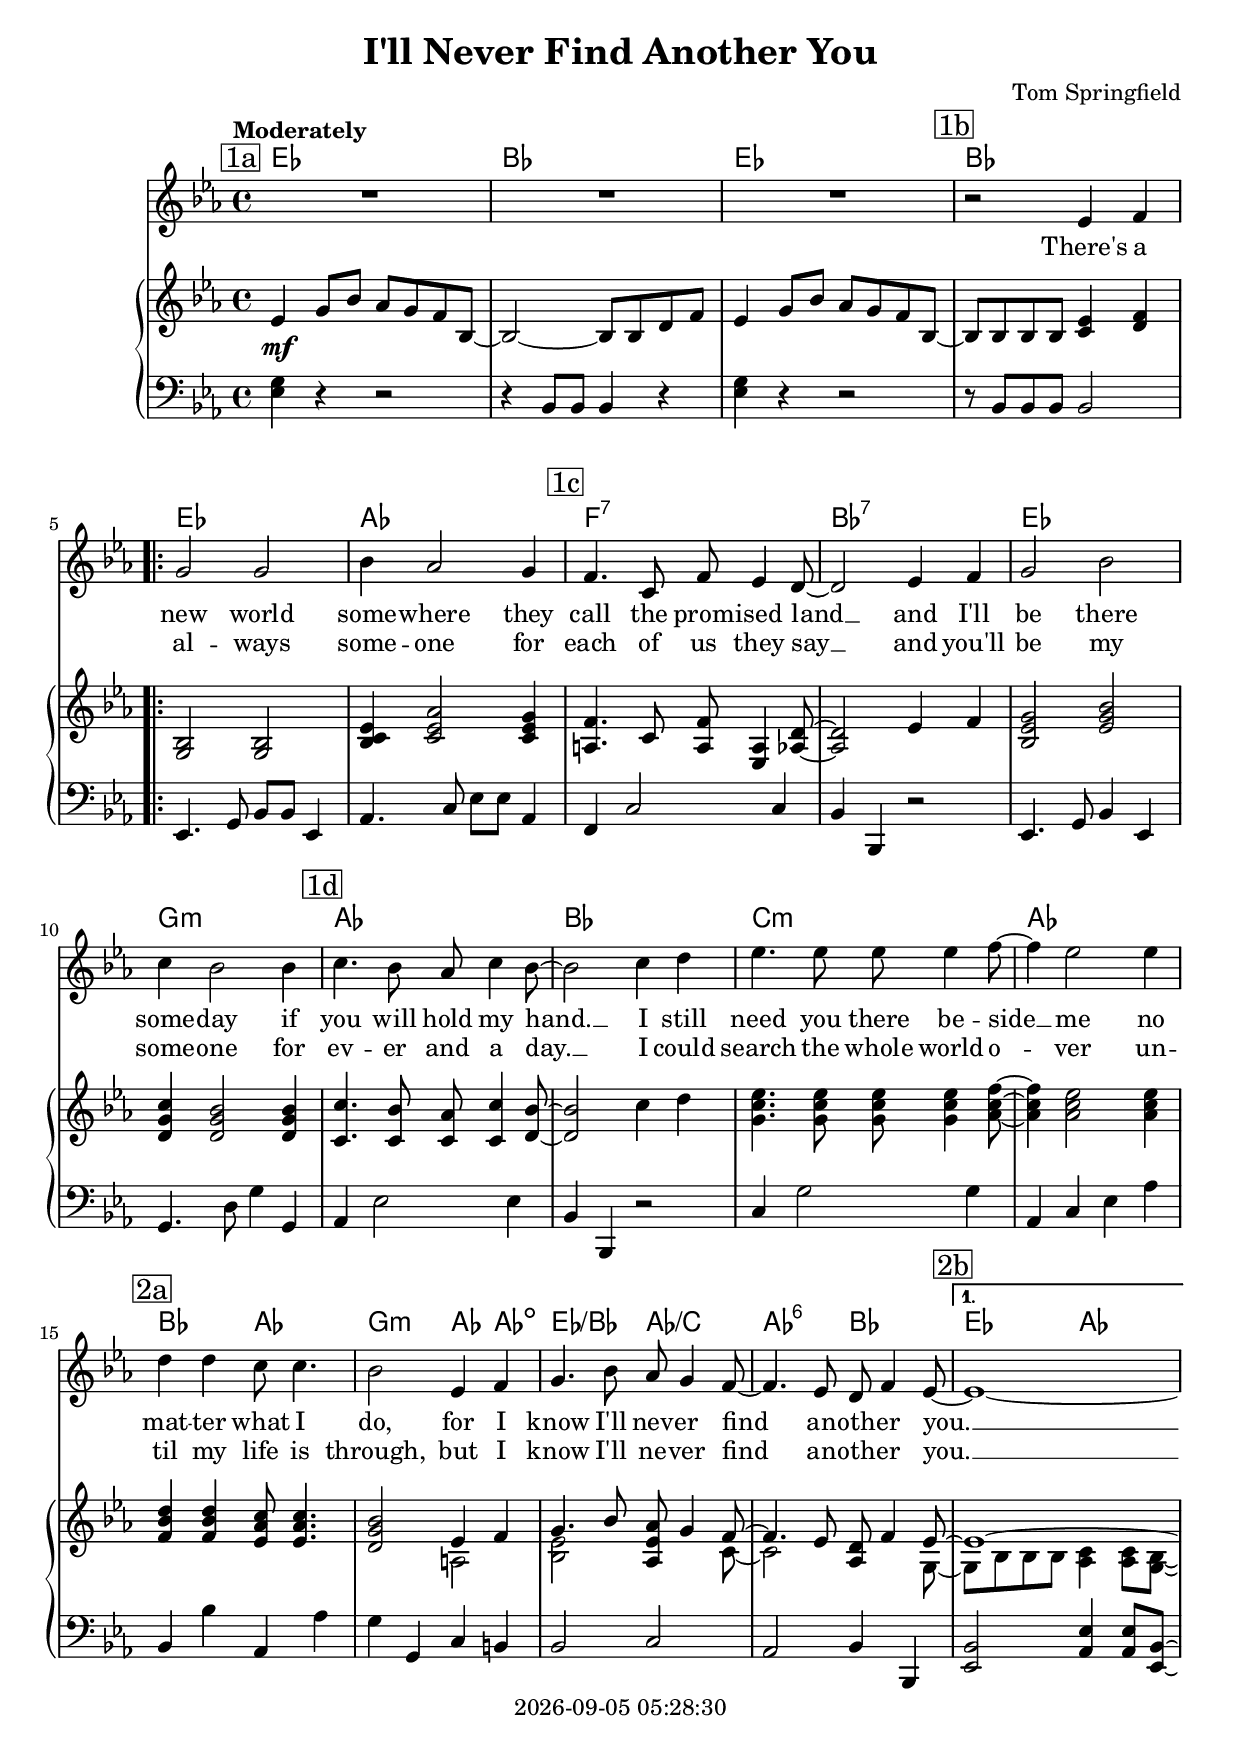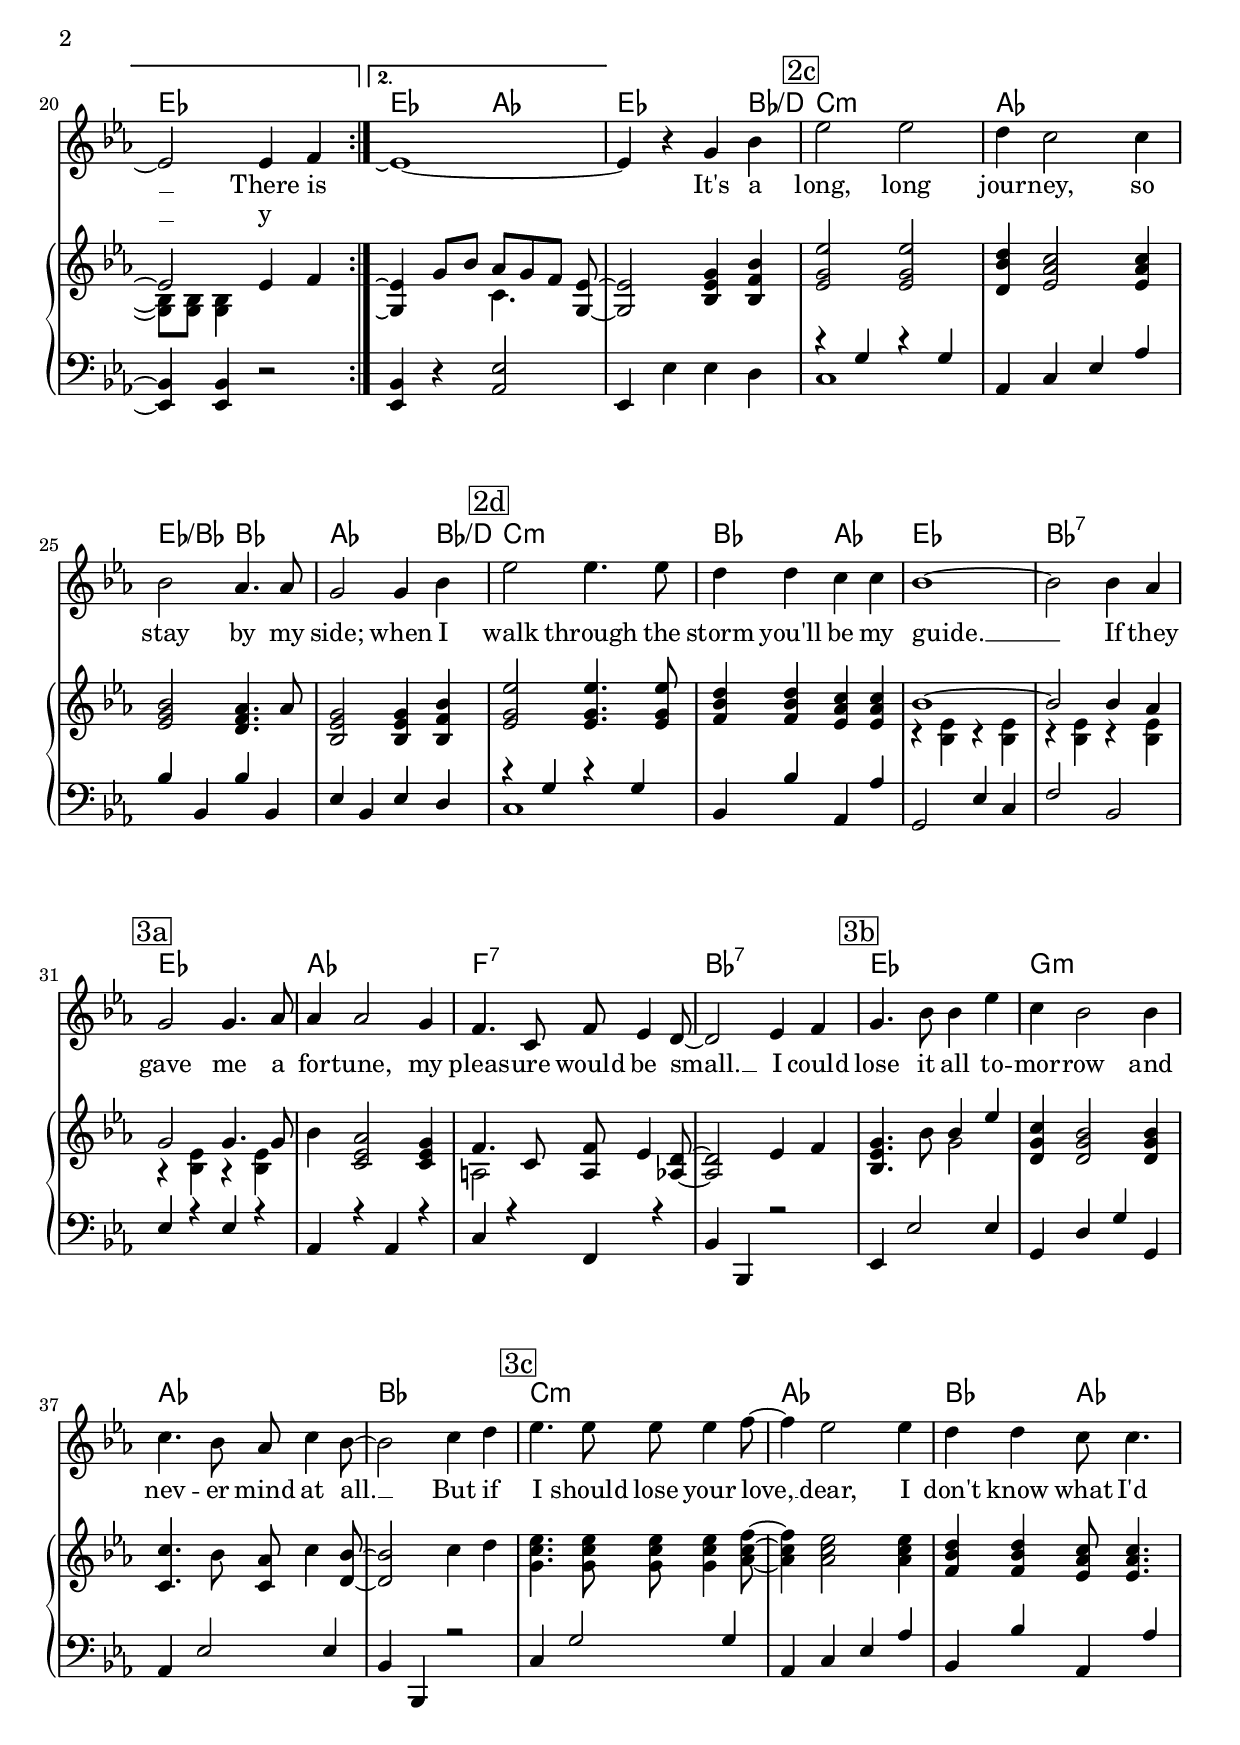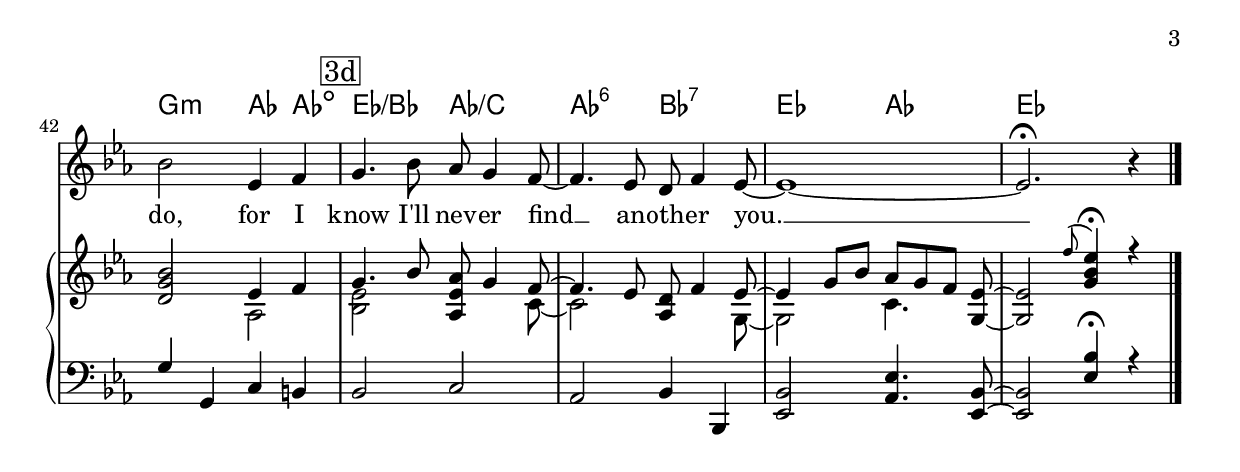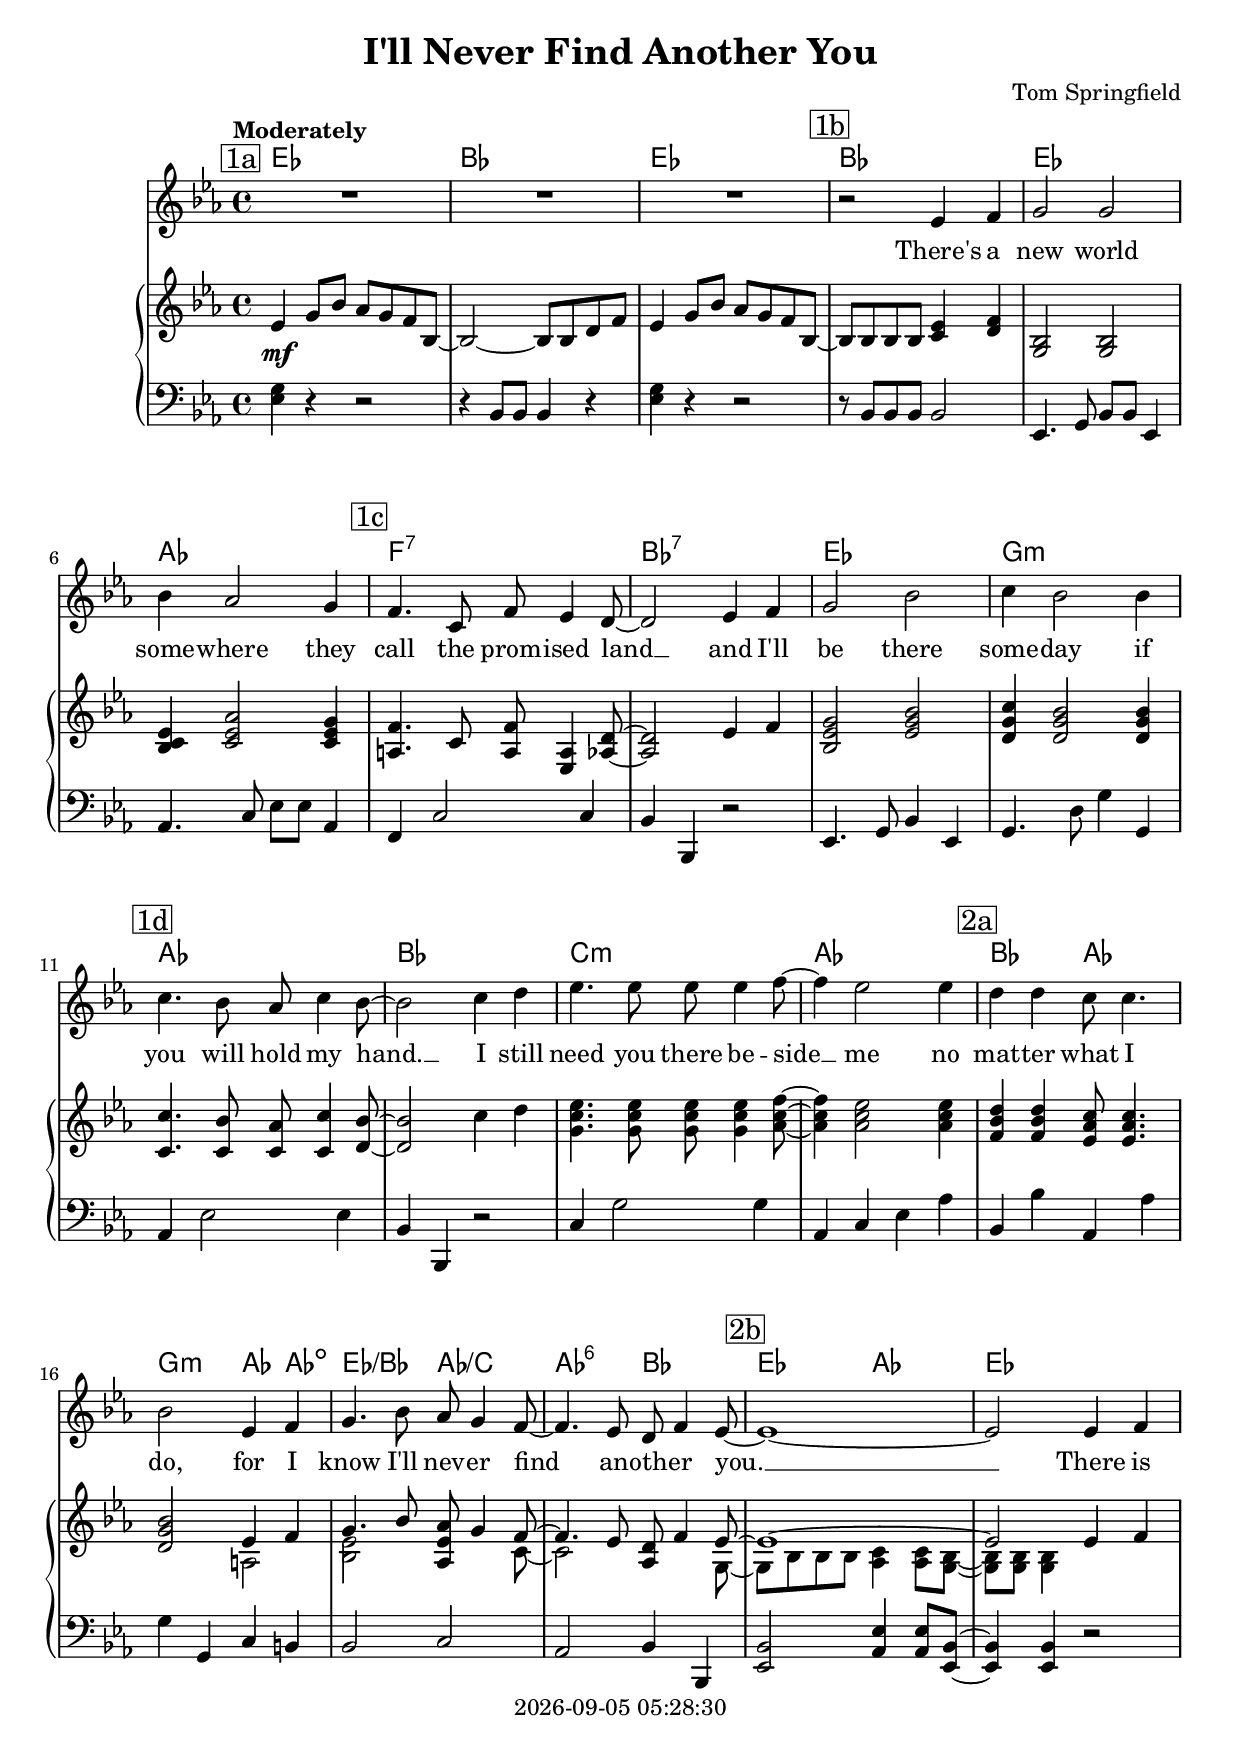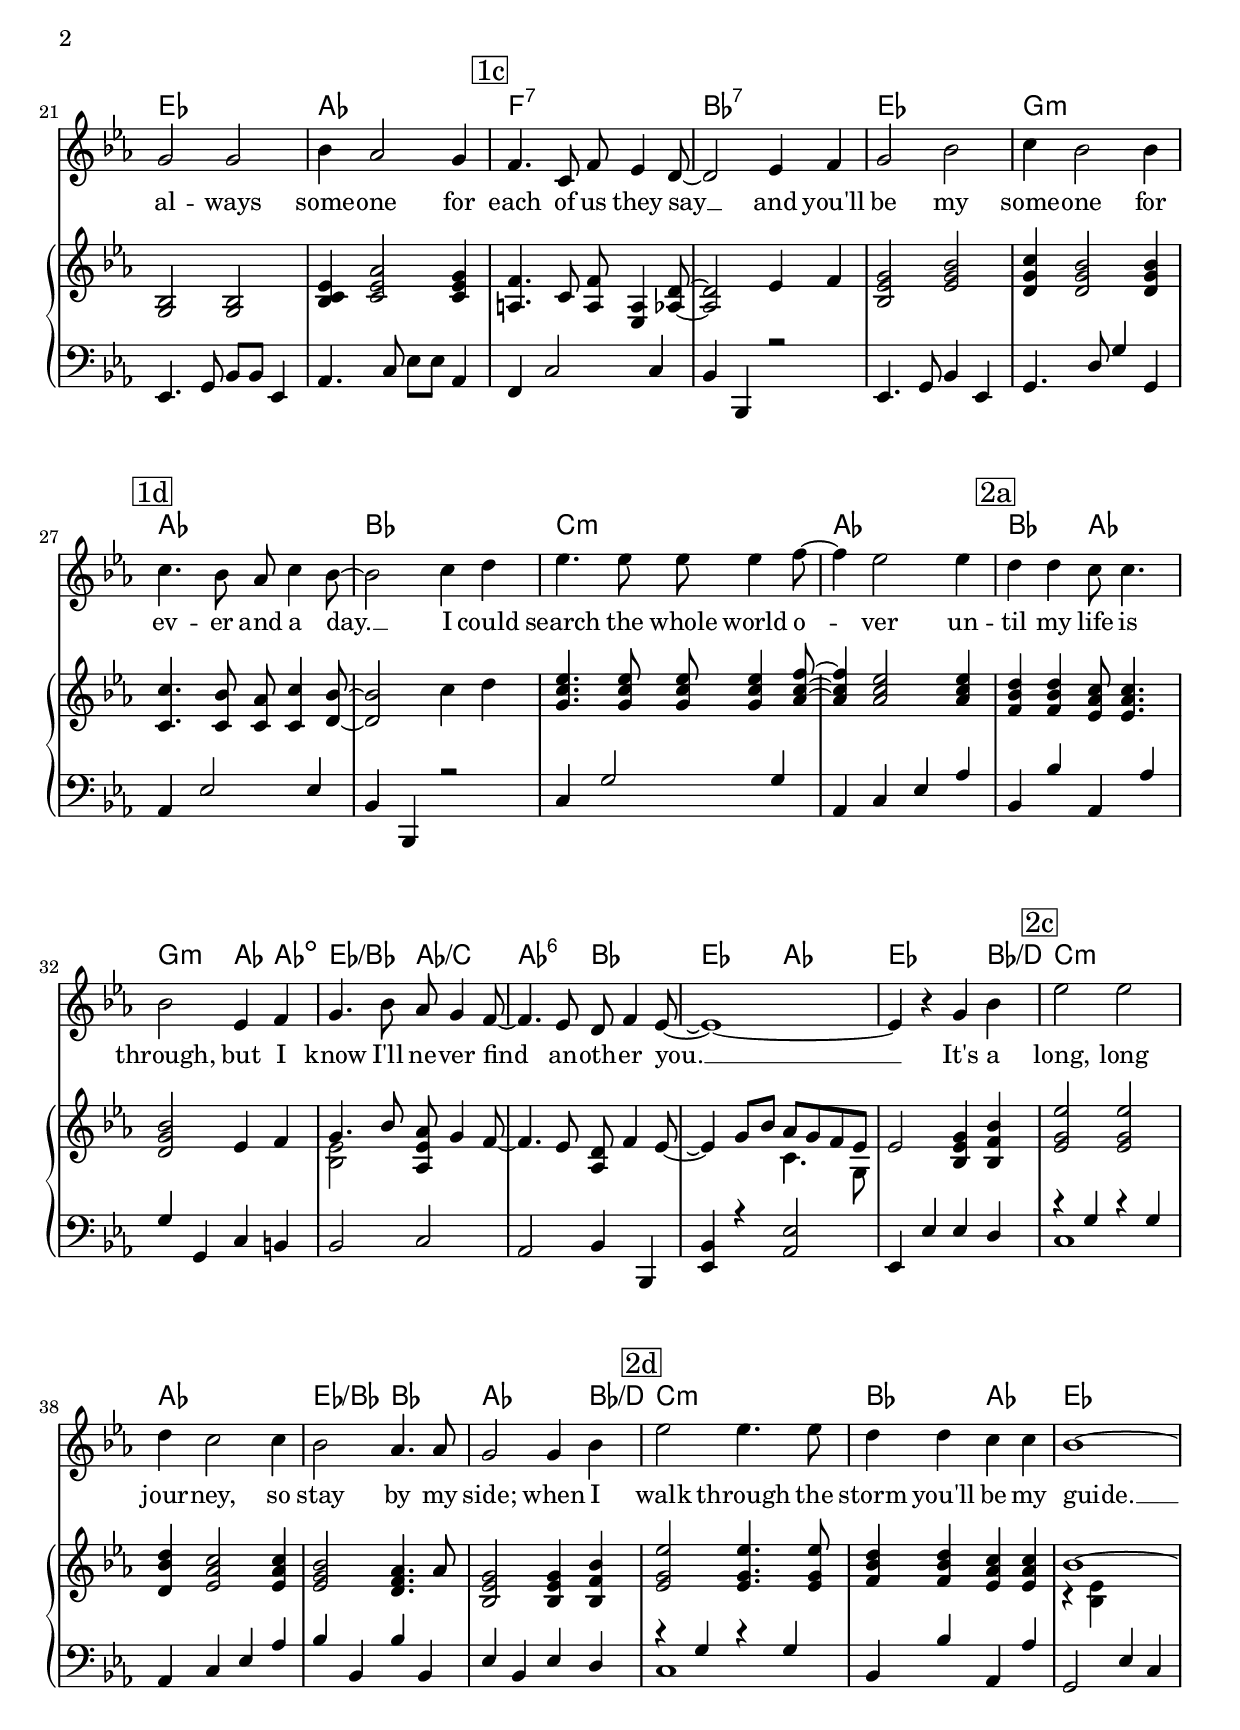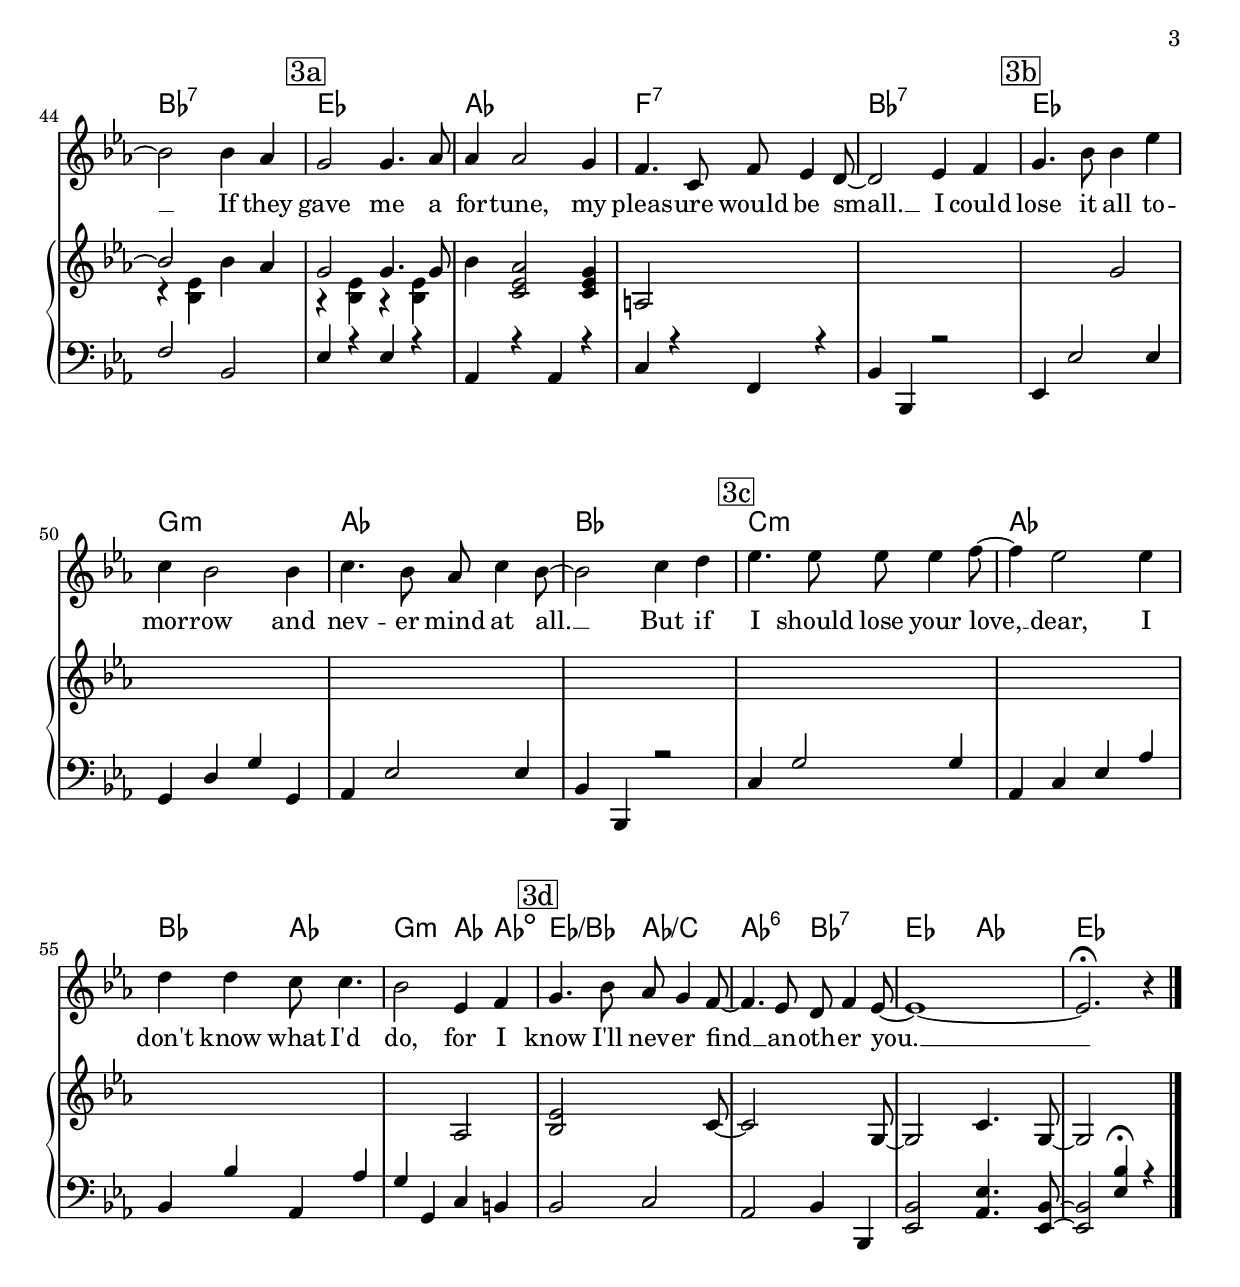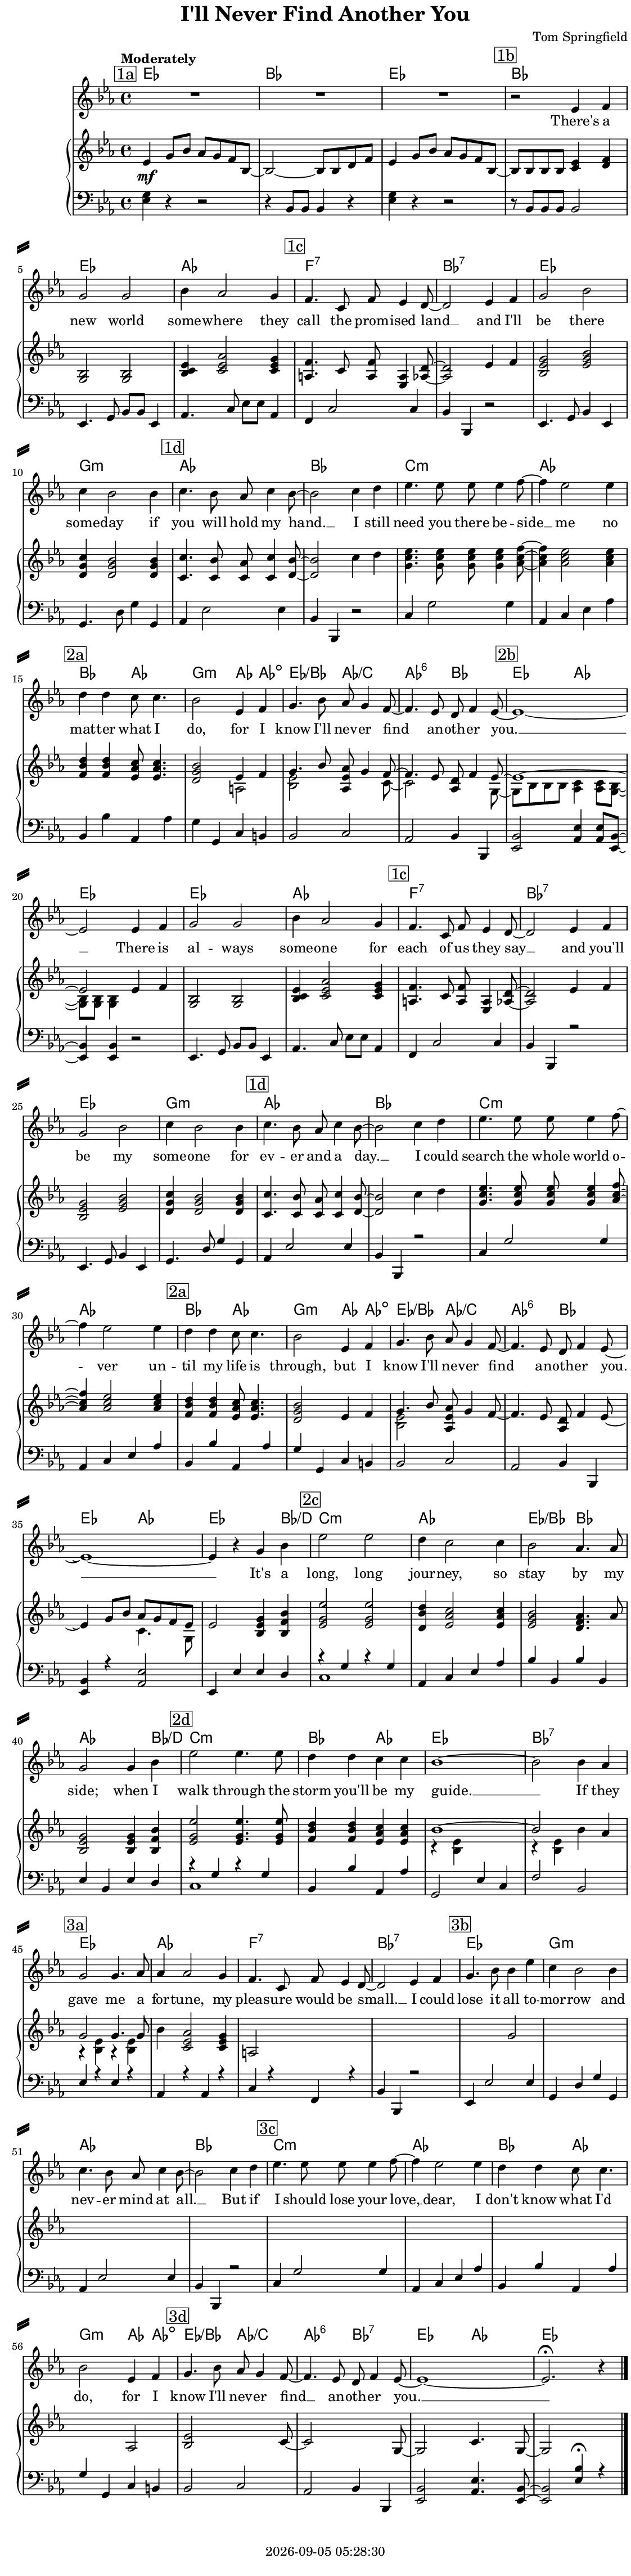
\version "2.22.0"

\include "predefined-guitar-fretboards.ly"
\include "articulate.ly"

today = #(strftime "%Y-%m-%d %H:%M:%S" (localtime (current-time)))

\header {
% centered at top
%  dedication  = "dedication"
  title       = "I'll Never Find Another You"
%  subtitle    = "subtitle"
%  subsubtitle = "subsubtitle"
%  instrument  = "instrument"
  
% arrangement of following lines:
%
%  poet    composer
%  meter   arranger
%  piece       opus

  composer    = "Tom Springfield"
%  arranger    = "arranger"
%  opus        = "opus"

%  poet        = "poet"
%  meter       = "meter"
%  piece       = "piece"

% centered at bottom
% tagline     = "tagline" % default lilypond version
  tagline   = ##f
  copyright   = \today
}

% #(set-global-staff-size 16)

global = {
  \key ees \major
  \time 4/4
}

TempoTrack = {
  \tempo Moderately 4=114
  \set Score.tempoHideNote = ##t
  s1
}

RehearsalTrack = {
%  \set Score.currentBarNumber = #5
  \mark \markup { \box "1a" } s1*3
  \mark \markup { \box "1b" } s1
  \repeat volta 2 {
    s1*2
  \mark \markup { \box "1c" } s1*4
  \mark \markup { \box "1d" } s1*4
  \mark \markup { \box "2a" } s1*4
    \alternative {
      { \mark \markup { \box "2b" } s1*2 }
      {s1}
    }
  }
  s1
  \mark \markup { \box "2c" } s1*4
  \mark \markup { \box "2d" } s1*4
  \mark \markup { \box "3a" } s1*4
  \mark \markup { \box "3b" } s1*4
  \mark \markup { \box "3c" } s1*4
  \mark \markup { \box "3d" } s1*4
}

ChordTrack = \chordmode {
  ees1
  bes1
  ees1
  bes1 % 1b
  \repeat volta 2 {
    ees1
    aes1
    f1:7 % 1c
    bes1:7
    ees1
    g1:m
    aes1 % 1d
    bes1
    c1:m
    aes1
    bes2 aes % 2a
    g2:m aes4 aes:dim
    ees2/bes
    aes/c
    aes2:6 bes
    \alternative {
      {
        ees2 aes % 2b
        ees1
      }
      {ees2 aes}
    }
  }
  ees2. bes4/d
  c1:m % 2c
  aes1
  ees2/bes bes
  aes2. bes4/d
  c1:m % 2d
  bes2 aes
  ees1
  bes1:7
  ees1 % 3a
  aes1
  f1:7
  bes1:7
  ees1 g:m aes bes % 3b
  c1:m | aes | bes2 aes | g2:m aes4 aes:dim % 3c
  ees2/bes aes/c | aes:6 bes:7 | ees aes | ees1 | % 3d
}

melody = \relative {
  \global
  R1*3
  r2 ees'4 f % 1b
  \repeat volta 2 {
    g2 2
    bes4 aes2 g4
    f4. c8 f ees4 d8~ % 1c
    d2 ees4 f
    g2 bes
    c4 bes2 4
    c4. bes8 aes c4 bes8~ % 1d
    bes2 c4 d
    ees4. 8 8 4 f8~
    f4 ees2 4
    d4 4 c8 4. % 2a
    bes2 ees,4 f
    g4. bes8 aes g4 f8~
    f4. ees8 d f4 ees8~
    \alternative {
      {
        ees1~ % 2b
        ees2 4 f
      }
      {
        ees1\repeatTie ~
      }
    }
  }
  ees4 r g bes
  ees2 ees % 2c
  d4 c2 4
  bes2 aes4. 8
  g2 4 bes
  ees2 4. 8 % 2d
  d4 4 c c
  bes1~
  bes2 4 aes
  g2 4. aes8 % 3a
  aes4 2 g4
  f4. c8 f ees4 d8~
  d2 ees4 f
  g4. bes8 4 ees % 3b
  c4 bes2 4
  c4. bes8 aes c4 bes8~
  bes2 c4 d
  ees4. 8 8 4 f8~ % 3c
  f4 ees2 4
  d4 4 c8 4.
  bes2 ees,4 f
  g4. bes8 aes g4 f8~ % 3d
  f4. ees8 d f4 ees8~
  ees1~
  ees2.\fermata r4
  \bar "|."
}

wordsOne = \lyricmode {
  There's a new world some -- where they call the prom -- ised land __
  and I'll be there some -- day if you will hold my hand. __
  I still need you there be -- side __ me
  no mat -- ter what I do,
  for I know I'll nev -- er find an -- oth -- er you. __

  There is _

  It's a long, long jour -- ney, so stay by my side;
  when I walk through the storm you'll be my guide. __
  If they gave me a for -- tune, my pleas -- ure would be small. __
  I could lose it all to -- mor -- row and nev -- er mind at all. __
  But if I should lose your love, __ dear,
  I don't know what I'd do,
  for I know I'll nev -- er find __ an -- oth -- er you. __
}

wordsTwo = \lyricmode {
  _ _
  al -- ways some -- one for each of us they say __
  and you'll be my some -- one for ev -- er and a day. __
  I could search the whole world o -- ver un -- til my life is through,
  but Ι know I'll ne -- ver find an -- oth -- er you. __
y}

wordsSingle = \lyricmode {
  There's a new world some -- where they call the prom -- ised land __
  and I'll be there some -- day if you will hold my hand. __
  I still need you there be -- side __ me
  no mat -- ter what I do,
  for I know I'll nev -- er find an -- oth -- er you. __

  There is al -- ways some -- one for each of us they say __
  and you'll be my some -- one for ev -- er and a day. __
  I could search the whole world o -- ver un -- til my life is through,
  but Ι know I'll ne -- ver find an -- oth -- er you. __

  It's a long, long jour -- ney, so stay by my side;
  when I walk through the storm you'll be my guide. __
  If they gave me a for -- tune, my pleas -- ure would be small. __
  I could lose it all to -- mor -- row and nev -- er mind at all. __
  But if I should lose your love, __ dear,
  I don't know what I'd do,
  for I know I'll nev -- er find __ an -- oth -- er you. __
}

wordsMidi = \lyricmode {
  "There's " "a " "new " "world " some "where " "they " "call " "the " prom "ised " "land " 
  "\nand " "I'll " "be " "there " some "day " "if " "you " "will " "hold " "my " "hand. " 
  "\nI " "still " "need " "you " "there " be "side "  "me "
  "\nno " mat "ter " "what " "I " "do, "
  "\nfor " "I " "know " "I'll " nev "er " "find " an oth "er " "you. " 

  "\nThere " "is " al "ways " some "one " "for " "each " "of " "us " "they " "say " 
  "\nand " "you'll " "be " "my " some "one " "for " ev "er " "and " "a " "day. " 
  "\nI " "could " "search " "the " "whole " "world " o "ver " un "til " "my " "life " "is " "through, "
  "\nbut " "Ι " "know " "I'll " ne "ver " "find " an oth "er " "you. " 

  "\nIt's " "a " "long, " "long " jour "ney, " "so " "stay " "by " "my " "side; "
  "\nwhen " "I " "walk " "through " "the " "storm " "you'll " "be " "my " "guide. " 
  "\nIf " "they " "gave " "me " "a " for "tune, " "my " pleas "ure " "would " "be " "small. " 
  "\nI " "could " "lose " "it " "all " to mor "row " "and " nev "er " "mind " "at " "all. " 
  "\nBut " "if " "I " "should " "lose " "your " "love, "  "dear, "
  "\nI " "don't " "know " "what " "I'd " "do, "
  "\nfor " "I " "know " "I'll " nev "er " "find "  an oth "er " "you. " 
}

pianoRHone = \relative {
  \global
  ees'4 g8 bes aes g f bes, ~
  bes2 ~ 8 8 d f
  ees4 g8 bes aes g f bes,~
  bes8 8 8 8 <c ees>4 <d f> % 1b
  \repeat volta 2 {
    <bes g>2 q
    <c ees bes>4 <c ees aes>2 <c ees g>4
    <a f'>4. c8 q <a ees>4 <aes d>8~ % 1c
    q2 ees'4 f
    <bes, ees g>2 <ees g bes>
    <d g c>4 <d g bes>2 q4
    <c c'>4. <c bes'>8 <c aes'> <c c'>4 <d bes'>8~ % 1d
    q2 c'4 d
    <g, c ees>4. 8 8 4 <aes c f>8~
    q4 <aes c ees>2 4
    <f bes d>4 4 <ees aes c>8 4. % 2a
    <d g bes>2 ees4 f
    g4. bes8 <aes, ees' aes>8 g'4 f8~
    f4. ees8 <aes, d> f'4 ees8~
    \alternative {
      {
        ees1~ % 2b
        ees2 4 f
      }
      {
        ees4\repeatTie g8 bes aes g f ees~
      }
    }
  }
  ees2 <bes ees g>4 <bes f' bes>
  <ees g ees'>2 2 % 2c
  <d bes' d>4 <ees aes c>2 4
  <ees g bes>2 <d f aes>4. aes'8
  <bes, ees g>2 4 <bes f' bes>
  <ees g ees'>2 4. 8 % 2d
  <f bes d>4 4 <ees aes c> q
  bes'1~
  bes2 4 aes
  g2 4. 8 % 3a
  bes4 <c, ees aes>2 <c ees g>4
  f4. c8 <a f'>8 ees'4 <aes, d>8~
  q2 ees'4 f
  <bes, ees g>4. bes'8 4 ees % 3b
  <d, g c>4 <d g bes>2 4
  <c c'>4. bes'8 <c, aes'> c'4 <d, bes'>8~
  q2 c'4 d
  <g, c ees>4. 8 8 4 <aes c f>8~ % 3c
  q4 <aes c ees>2 4
  <f bes d>4 4 <ees aes c>8 4.
  <d g bes>2 ees4 f
  g4. bes8 <aes, ees' aes>8 g'4 f8~ % 3d
  f4. ees8 <aes, d> f'4 ees8~
  ees4 g8 bes aes g f ees~
  ees2 \appoggiatura f'8 <g, bes ees>4\fermata r4
  \bar "|."
}

pianoRHtwo = \relative {
  \global
  s1*4
  \repeat volta 2 {
    s1*11
    s2 a % 2a+
    <bes ees>2 s4. c8~
    c2 s4. g8~
    \alternative {
      {g8 bes bes bes <aes c>4 8 <g bes>~ | 8 8 4 s2}
      {g4\repeatTie s c4. g8~}
    }
  }
  g2 s
  s1*6
  \partCombineApart r4 <bes ees>4 r q % 2d++
  r4 <bes ees> r q
  r4 <bes ees> r q % 3a
  \partCombineAutomatic
  s1
  a2 s
  s1
  s2 g'2 % 3b
  s1*6
  s2 aes, % 3c+++
  <bes ees>2 s4. c8~
  c2 s4. g8~
  g2 c4. g8~
  g2 s
}

dynamicsPiano = {
  \override DynamicTextSpanner.style = #'none
  s1\mf
}

pianoLHone = \relative {
  \global
  <ees g>4 r r2
  r4 bes8 8 4 r
  <ees g>4 r r2
  r8 bes8 8 8 2 % 1b
  \repeat volta 2 {
    ees,4. g8 bes bes ees,4
    aes4. c8 ees ees aes,4
    f4 c'2 4 % 1c
    bes4 bes, r2
    ees4. g8 bes4 ees,
    g4. d'8 g4 g,
    aes4 ees'2 4 % 1d
    bes4 bes, r2
    c'4 g'2 4
    aes,4 c ees aes
    bes,4 bes' aes, aes' % 2a
    g4 g, c b
    bes2 c
    aes2 bes4 bes,
    \alternative {
      {
        <ees bes'>2 <aes ees'>4 8 <ees bes'>8~ % 2b
        q4 4 r2
      }
      {
        q4 r <aes ees'>2
      }
    }
  }
  ees4 ees' ees d
  \partCombineApart r4 g r g % 2c
  aes,4 c ees aes
  bes4 bes, bes' bes,
  ees4 bes ees d
  r4 g r g % 2d
  bes,4 bes' aes, aes'
  g,2 ees'4 c
  f2 bes,
  ees4 r ees r % 3a
  aes,4 r aes r
  c4 r f, r
  bes4 bes, r2
  ees4 ees'2 4 % 3b
  g,4 d' g g,
  aes4 ees'2 4
  bes4 bes, r2
  c'4 g'2 4 % 3c
  aes,4 c ees aes
  bes,4 bes' aes, aes'
  g4 g, c b
  bes2 c % 3d
  aes2 bes4 bes,
  <ees bes'>2 <aes ees'>4. <ees bes'>8~
  q2 <ees' bes'>4\fermata r
  \bar "|."
}

pianoLHtwo = \relative {
  \global
  s1*4
  \repeat volta 2 {
    s1*14
    \alternative {
      {s1*2}
      {s1}
    }
  }
  s1
  c1 % 2c
  s1*3
  c1 % 2d
  s1*19
}

\book {
  \bookOutputSuffix "repeat"
  \score {
    <<
      <<
        \new ChordNames { \ChordTrack }
%        \new FretBoards { \ChordTrack }
      >>
      <<
                                % Single melody staff
        \new Staff = melody \with {
          midiInstrument = "choir aahs"
        }
        <<
          \new Voice \TempoTrack
          \new Voice \RehearsalTrack
          \new Voice \melody
          \addlyrics \wordsOne
          \addlyrics \wordsTwo
        >>
        \new PianoStaff = piano <<
          \new Staff = pianorh \with {
            printPartCombineTexts = ##f
            midiInstrument = "acoustic grand piano"
          }
          <<
            \new Voice \partCombine \pianoRHone \pianoRHtwo
          >>
          \new Dynamics \dynamicsPiano
          \new Staff = pianolh \with {
            printPartCombineTexts = ##f
            midiInstrument = "acoustic grand piano"
          }
          <<
            \clef "bass"
            \new Voice \partCombine \pianoLHone \pianoLHtwo
          >>
        >>
      >>
    >>
    \layout {
      indent = 1.5\cm
      \pointAndClickOff
      \context {
        \Staff \RemoveAllEmptyStaves
        barNumberVisibility = #first-bar-number-invisible-save-broken-bars
        \override BarNumber.break-visibility = ##(#f #t #t)
      }
    }
  }
}

\book {
  \bookOutputSuffix "single"
  \score {
   \unfoldRepeats
    <<
      <<
        \new ChordNames { \ChordTrack }
%        \new FretBoards { \ChordTrack }
      >>
      <<
                                % Single melody staff
        \new Staff = melody \with {
          midiInstrument = "choir aahs"
        }
        <<
          \new Voice \TempoTrack
          \new Voice \RehearsalTrack
          \new Voice \melody
          \addlyrics \wordsSingle
        >>
        \new PianoStaff = piano <<
          \new Staff = pianorh \with {
            printPartCombineTexts = ##f
            midiInstrument = "acoustic grand piano"
          }
          <<
            \new Voice \partCombine \pianoRHone \pianoRHtwo
          >>
          \new Dynamics \dynamicsPiano
          \new Staff = pianolh \with {
            printPartCombineTexts = ##f
            midiInstrument = "acoustic grand piano"
          }
          <<
            \clef "bass"
            \new Voice \partCombine \pianoLHone \pianoLHtwo
          >>
        >>
      >>
    >>
    \layout {
      indent = 1.5\cm
      \pointAndClickOff
      \context {
        \Staff \RemoveAllEmptyStaves
        barNumberVisibility = #first-bar-number-invisible-save-broken-bars
        \override BarNumber.break-visibility = ##(#f #t #t)
      }
    }
  }
}

\book {
  \bookOutputSuffix "singlepage"
  \paper {
    top-margin = 0
    left-margin = 7
    right-margin = 1
    paper-width = 190\mm
    page-breaking = #ly:one-page-breaking
    system-system-spacing.basic-distance = #15
    system-separator-markup = \slashSeparator
  }
  \score {
   \unfoldRepeats
%   \articulate
    <<
      <<
        \new ChordNames { \ChordTrack }
%        \new FretBoards { \ChordTrack }
      >>
      <<
                                % Single melody staff
        \new Staff = melody \with {
          midiInstrument = "choir aahs"
        }
        <<
          \new Voice \TempoTrack
          \new Voice \RehearsalTrack
          \new Voice \melody
          \addlyrics \wordsSingle
        >>
        \new PianoStaff = piano <<
          \new Staff = pianorh \with {
            printPartCombineTexts = ##f
            midiInstrument = "acoustic grand piano"
          }
          <<
            \new Voice \partCombine \pianoRHone \pianoRHtwo
          >>
          \new Dynamics \dynamicsPiano
          \new Staff = pianolh \with {
            printPartCombineTexts = ##f
            midiInstrument = "acoustic grand piano"
          }
          <<
            \clef "bass"
            \new Voice \partCombine \pianoLHone \pianoLHtwo
          >>
        >>
      >>
    >>
    \layout {
      indent = 1.5\cm
      \pointAndClickOff
      \context {
        \Staff \RemoveAllEmptyStaves
        barNumberVisibility = #first-bar-number-invisible-save-broken-bars
        \override BarNumber.break-visibility = ##(#f #t #t)
      }
    }
  }
}

\book {
  \bookOutputSuffix "midi"
  \score {
   \unfoldRepeats
%   \articulate
    <<
      <<
        \new ChordNames { \ChordTrack }
%        \new FretBoards { \ChordTrack }
      >>
      <<
                                % Single melody staff
        \new Staff = melody \with {
          midiInstrument = "choir aahs"
        }
        <<
          \new Voice \TempoTrack
          \new Voice \melody
          \addlyrics \wordsMidi
        >>
        \new Staff = pianorh \with {
          midiInstrument = "acoustic grand piano"
        }
        <<
          \new Voice \pianoRHone
          \new Voice \pianoRHtwo
          \new Dynamics \dynamicsPiano
          \new Voice \pianoLHone
          \new Voice \pianoLHtwo
        >>
      >>
    >>
    \midi {}
  }
}
